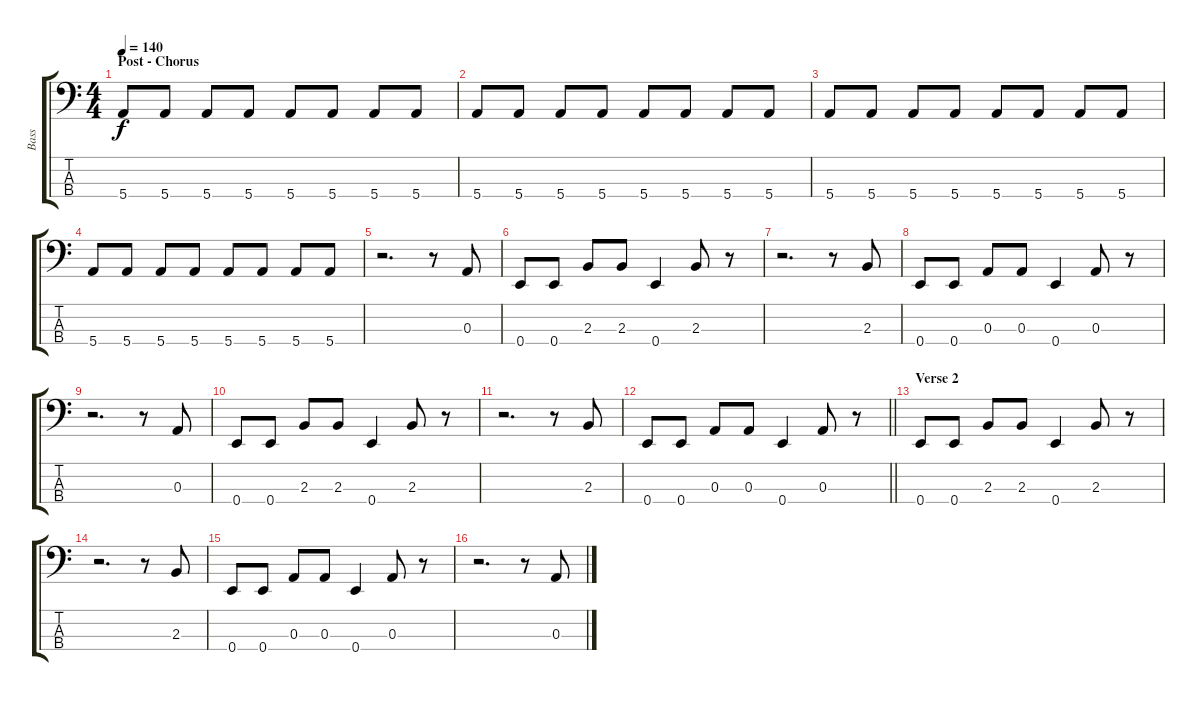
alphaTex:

\track ("Bass" "Bass") {instrument electricbassfinger}
\staff {score tabs}
\tuning (G2 D2 A1 E1) {hide}
\ts (4 4)
\section ("" "Post - Chorus")
\tempo 140
\clef f4
\ks c
5.4.8{dy f} 5.4.8 5.4.8 5.4.8 5.4.8 5.4.8 5.4.8 5.4.8 |
5.4.8 5.4.8 5.4.8 5.4.8 5.4.8 5.4.8 5.4.8 5.4.8 |
5.4.8 5.4.8 5.4.8 5.4.8 5.4.8 5.4.8 5.4.8 5.4.8 |
5.4.8 5.4.8 5.4.8 5.4.8 5.4.8 5.4.8 5.4.8 5.4.8 |
r.2{d} r.8 0.3.8 |
0.4.8 0.4.8 2.3.8 2.3.8 0.4.4 2.3.8 r.8 |
r.2{d} r.8 2.3.8 |
0.4.8 0.4.8 0.3.8 0.3.8 0.4.4 0.3.8 r.8 |
r.2{d} r.8 0.3.8 |
0.4.8 0.4.8 2.3.8 2.3.8 0.4.4 2.3.8 r.8 |
r.2{d} r.8 2.3.8 |
\barLineRight lightlight
0.4.8 0.4.8 0.3.8 0.3.8 0.4.4 0.3.8 r.8 |
\section ("" "Verse 2")
0.4.8 0.4.8 2.3.8 2.3.8 0.4.4 2.3.8 r.8 |
r.2{d} r.8 2.3.8 |
0.4.8 0.4.8 0.3.8 0.3.8 0.4.4 0.3.8 r.8 |
r.2{d} r.8 0.3.8
